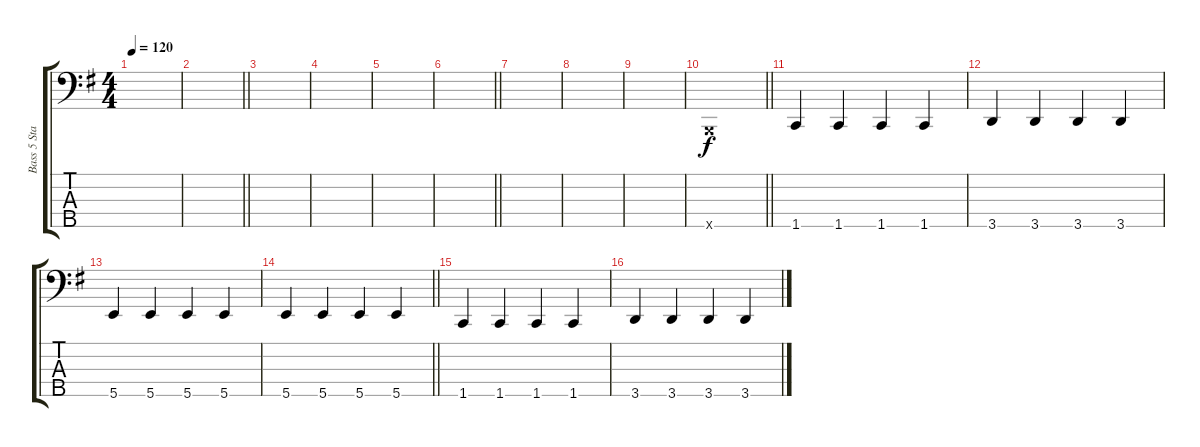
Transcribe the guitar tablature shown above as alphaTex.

\track ("Bass 5 Standard" "Bass 5 Sta") {instrument electricbassfinger}
\staff {score tabs}
\tuning (G2 D2 A1 E1 B0) {hide}
\ts (4 4)
\tempo 120
\clef f4
\ks eminor
|
\barLineRight lightlight
|
|
|
|
\barLineRight lightlight
|
|
|
|
\barLineRight lightlight
0.5{x}.1{volume 16} |
\section ("" "")
1.5.4 1.5.4 1.5.4 1.5.4 |
3.5.4 3.5.4 3.5.4 3.5.4 |
5.5.4 5.5.4 5.5.4 5.5.4 |
\barLineRight lightlight
5.5.4 5.5.4 5.5.4 5.5.4 |
1.5.4 1.5.4 1.5.4 1.5.4 |
3.5.4 3.5.4 3.5.4 3.5.4
